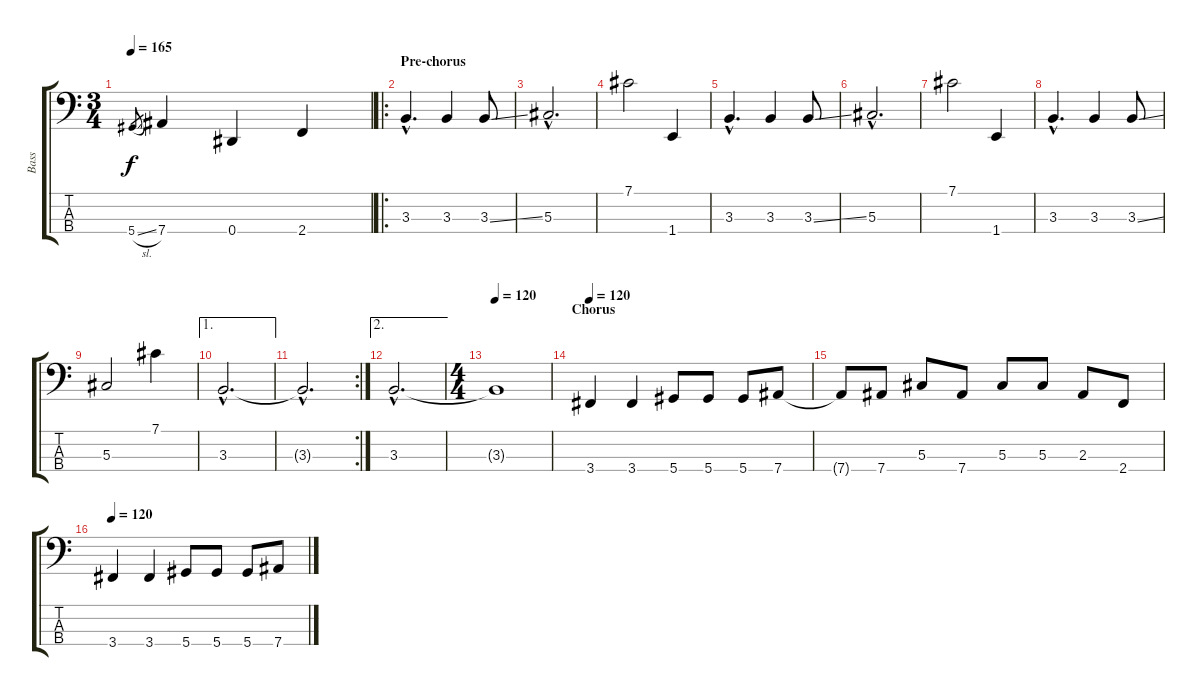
\track ("Bass" "Bass") {instrument electricbassfinger}
\staff {score tabs}
\tuning (Gb2 Db2 Ab1 Eb1) {hide}
\ts (3 4)
\tempo 165
\clef f4
\ks c
5.4{sl}.8{gr dy f} 7.4.4 0.4.4 2.4.4 |
\ro
\section ("" "Pre-chorus")
3.3{hac}.4{d} 3.3.4 3.3{ss}.8 |
5.3{hac}.2{d} |
7.1.2 1.4.4 |
3.3{hac}.4{d} 3.3.4 3.3{ss}.8 |
5.3{hac}.2{d} |
7.1.2 1.4.4 |
3.3{hac}.4{d} 3.3.4 3.3{ss}.8 |
5.3.2 7.1.4 |
\ae 1
3.3{hac}.2{d} |
\rc 2
3.3{hac t}.2{d} |
\ae 2
3.3{hac}.2{d} |
\ts (4 4)
\tempo 120
3.3{t}.1 |
\section ("" "Chorus")
\tempo 120
3.4.4 3.4.4 5.4.8 5.4.8 5.4.8 7.4.8 |
7.4{t}.8 7.4.8 5.3.8 7.4.8 5.3.8 5.3.8 2.3.8 2.4.8 |
\tempo 120
3.4.4 3.4.4 5.4.8 5.4.8 5.4.8 7.4.8
